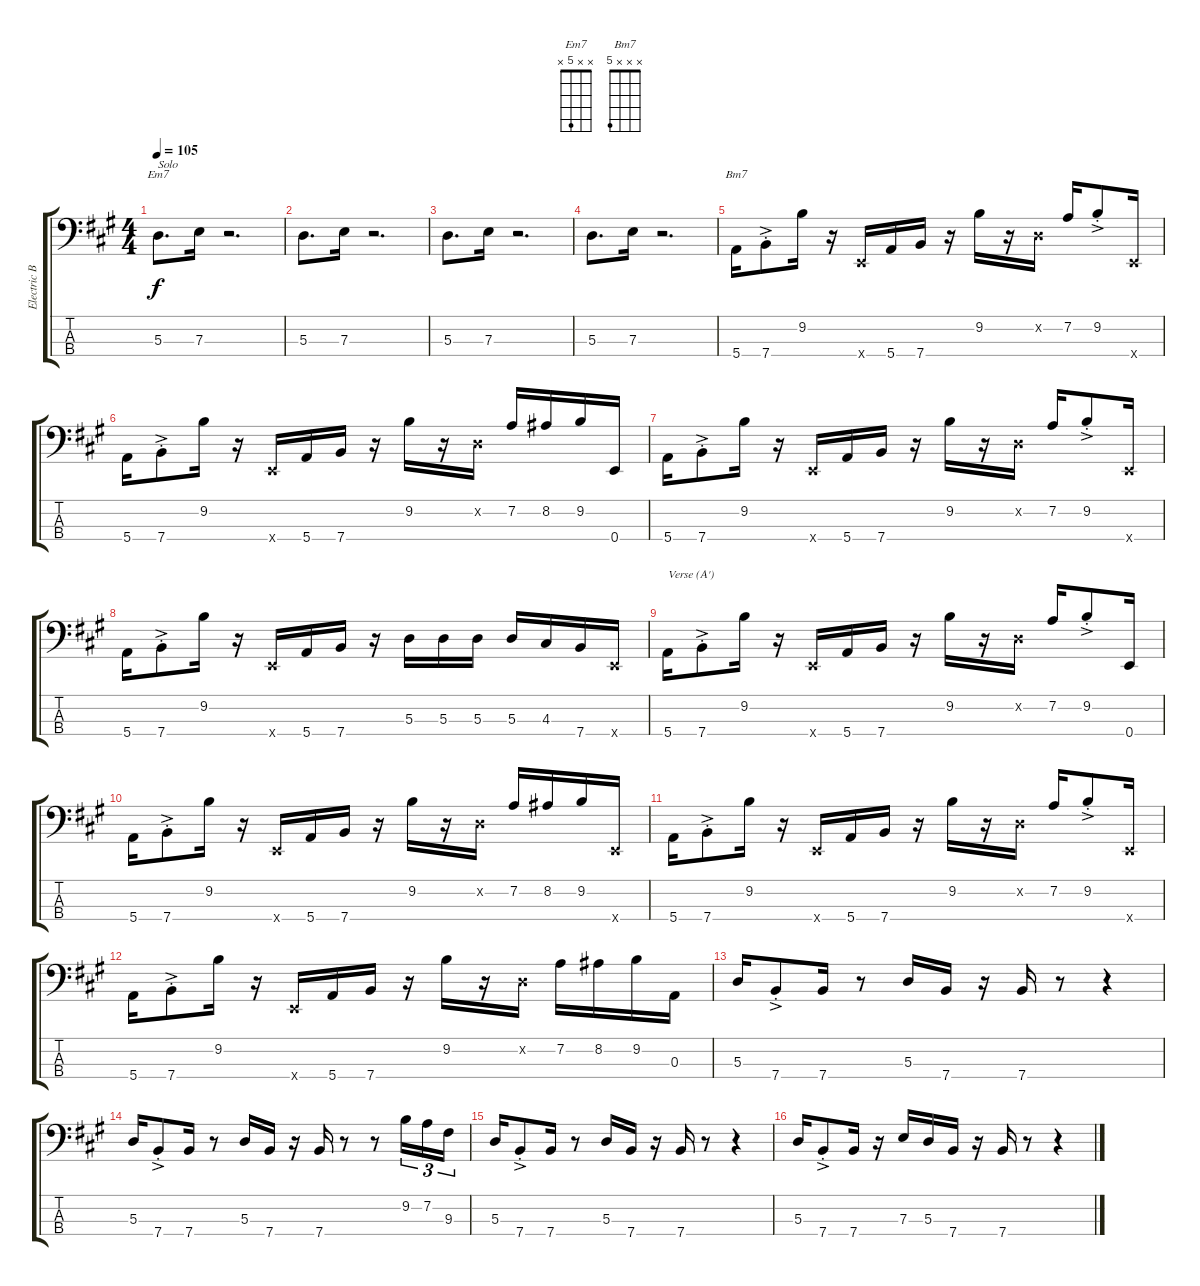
\track ("Electric Bass" "Electric B") {instrument electricbassfinger}
\staff {score tabs}
\tuning (G2 D2 A1 E1) {hide}
\chord ("Em7" x x 5 x)
\chord ("Bm7" x x x 5)
\ts (4 4)
\tempo 105
\clef f4
\ks a
5.3.8{d ch "Em7" txt "Solo" dy f} 7.3.16 r.2{d} |
5.3.8{d} 7.3.16 r.2{d} |
5.3.8{d} 7.3.16 r.2{d} |
5.3.8{d} 7.3.16 r.2{d} |
5.4.16{ch "Bm7"} 7.4{ac st}.8 9.2.16 r.16 0.4{x}.16 5.4.16 7.4.16 r.16 9.2.16 r.16 0.2{x}.16 7.2.16 9.2{ac st}.8 0.4{x}.16 |
5.4.16 7.4{ac st}.8 9.2.16 r.16 0.4{x}.16 5.4.16 7.4.16 r.16 9.2.16 r.16 0.2{x}.16 7.2.16 8.2.16 9.2.16 0.4.16 |
5.4.16 7.4{ac st}.8 9.2.16 r.16 0.4{x}.16 5.4.16 7.4.16 r.16 9.2.16 r.16 0.2{x}.16 7.2.16 9.2{ac st}.8 0.4{x}.16 |
5.4.16 7.4{ac st}.8 9.2.16 r.16 0.4{x}.16 5.4.16 7.4.16 r.16 5.3.16 5.3.16 5.3.16 5.3.16 4.3.16 7.4.16 0.4{x}.16 |
5.4.16{txt "Verse (A')"} 7.4{ac st}.8 9.2.16 r.16 0.4{x}.16 5.4.16 7.4.16 r.16 9.2.16 r.16 0.2{x}.16 7.2.16 9.2{ac st}.8 0.4.16 |
5.4.16 7.4{ac st}.8 9.2.16 r.16 0.4{x}.16 5.4.16 7.4.16 r.16 9.2.16 r.16 0.2{x}.16 7.2.16 8.2.16 9.2.16 0.4{x}.16 |
5.4.16 7.4{ac st}.8 9.2.16 r.16 0.4{x}.16 5.4.16 7.4.16 r.16 9.2.16 r.16 0.2{x}.16 7.2.16 9.2{ac st}.8 0.4{x}.16 |
5.4.16 7.4{ac st}.8 9.2.16 r.16 0.4{x}.16 5.4.16 7.4.16 r.16 9.2.16 r.16 0.2{x}.16 7.2.16 8.2.16 9.2.16 0.3.16 |
5.3.16 7.4{ac st}.8 7.4.16 r.8 5.3.16 7.4.16 r.16 7.4.16 r.8 r.4 |
5.3.16 7.4{ac st}.8 7.4.16 r.8 5.3.16 7.4.16 r.16 7.4.16 r.8 r.8 9.2.16{tu (3 2)} 7.2.16{tu (3 2)} 9.3.16{tu (3 2)} |
5.3.16 7.4{ac st}.8 7.4.16 r.8 5.3.16 7.4.16 r.16 7.4.16 r.8 r.4 |
5.3.16 7.4{ac st}.8 7.4.16 r.16 7.3.16 5.3.16 7.4.16 r.16 7.4.16 r.8 r.4
